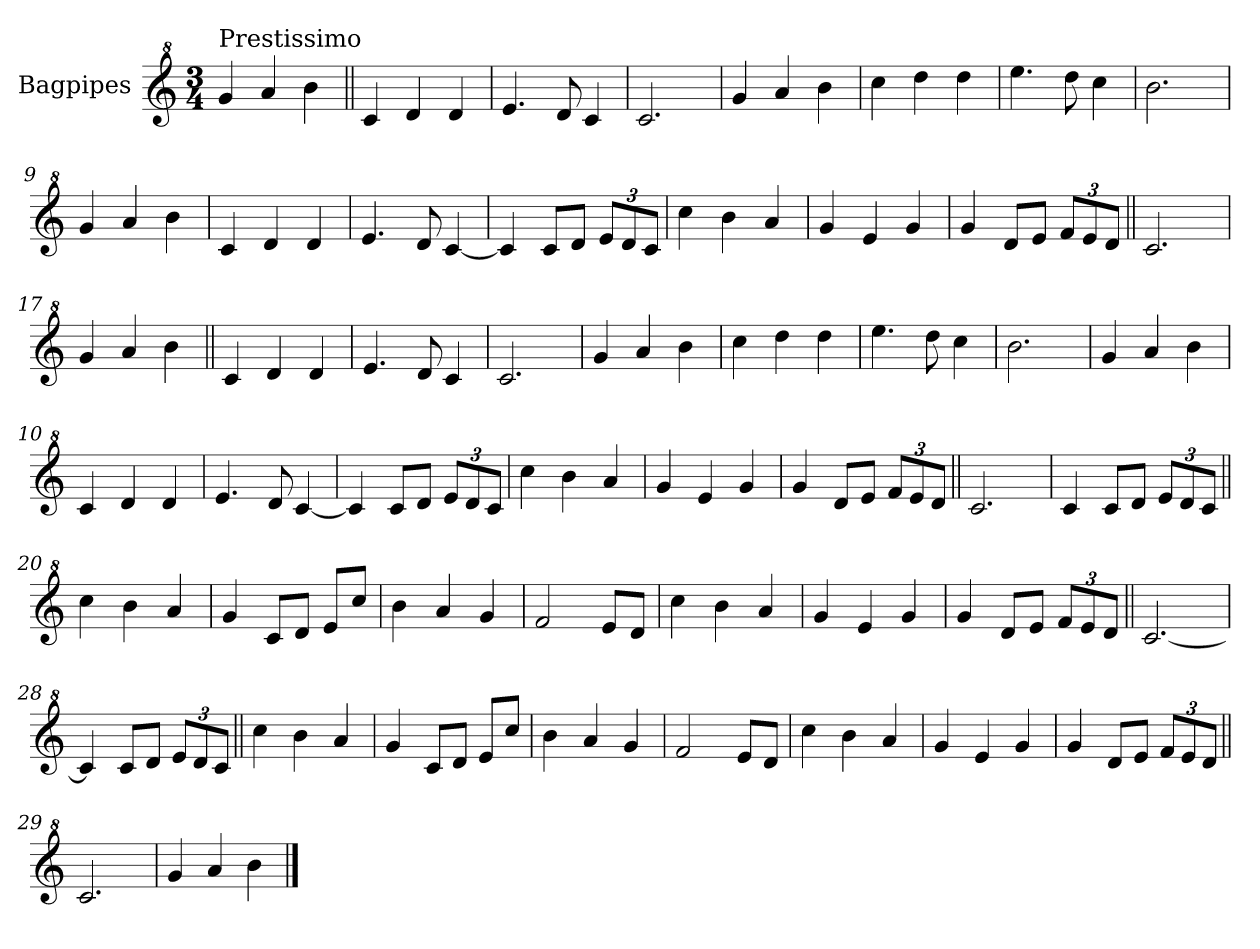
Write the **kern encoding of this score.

**kern
*part1
*staff1
*I"Bagpipes
*I'Bag
*clefG^2
*k[]
*C:
*M3/4
=1
!LO:TX:a:t=Prestissimo
4gg/
4aa/
4bb\
=2||
4cc/
4dd/
4dd/
=3
4.ee/
8dd/
4cc/
=4
2.cc/
=5
4gg/
4aa/
4bb\
=6
4ccc\
4ddd\
4ddd\
=7
4.eee\
8ddd\
4ccc\
=8
2.bb\
=9
4gg/
4aa/
4bb\
=10
4cc/
4dd/
4dd/
=11
4.ee/
8dd/
[4cc/
=12
4cc/]
8cc/L
8dd/J
*Xbrackettup
12ee/L
12dd/
12cc/J
!!LO:LB:g=z
=13
4ccc\
4bb\
4aa/
=14
4gg/
4ee/
4gg/
=15
4gg/
8dd/L
8ee/J
12ff/L
12ee/
12dd/J
=16||
2.cc/
=17
4gg/
4aa/
4bb\
=2||
4cc/
4dd/
4dd/
=3
4.ee/
8dd/
4cc/
=4
2.cc/
=5
4gg/
4aa/
4bb\
=6
4ccc\
4ddd\
4ddd\
=7
4.eee\
8ddd\
4ccc\
=8
2.bb\
=9
4gg/
4aa/
4bb\
=10
4cc/
4dd/
4dd/
=11
4.ee/
8dd/
[4cc/
=12
4cc/]
8cc/L
8dd/J
12ee/L
12dd/
12cc/J
!!LO:LB:g=z
=13
4ccc\
4bb\
4aa/
=14
4gg/
4ee/
4gg/
=15
4gg/
8dd/L
8ee/J
12ff/L
12ee/
12dd/J
=18||
2.cc/
=19
4cc/
8cc/L
8dd/J
12ee/L
12dd/
12cc/J
=20||
4ccc\
4bb\
4aa/
=21
4gg/
8cc/L
8dd/J
8ee/L
8ccc/J
=22
4bb\
4aa/
4gg/
=23
2ff/
8ee/L
8dd/J
!!LO:LB:g=z
=24
4ccc\
4bb\
4aa/
=25
4gg/
4ee/
4gg/
=26
4gg/
8dd/L
8ee/J
12ff/L
12ee/
12dd/J
=27||
[2.cc/
=28
4cc/]
8cc/L
8dd/J
12ee/L
12dd/
12cc/J
=20||
4ccc\
4bb\
4aa/
=21
4gg/
8cc/L
8dd/J
8ee/L
8ccc/J
=22
4bb\
4aa/
4gg/
=23
2ff/
8ee/L
8dd/J
!!LO:LB:g=z
=24
4ccc\
4bb\
4aa/
=25
4gg/
4ee/
4gg/
=26
4gg/
8dd/L
8ee/J
12ff/L
12ee/
12dd/J
=29||
2.cc/
=30
4gg/
4aa/
4bb\
==
*-
